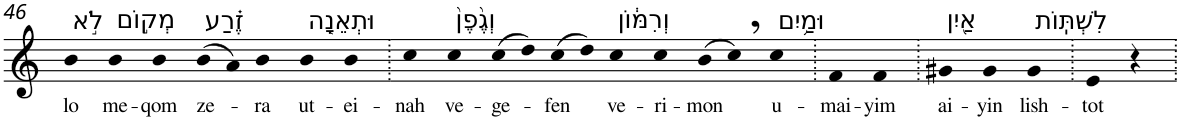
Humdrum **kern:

**kern	**text
*part1	*part1
*staff1	*staff1
*I"Piano	*
*I'Pno	*
!!LO:PB:g=z
*clefG2	*
*k[]	*
=46	=46
!LO:TX:a:t=לֹ֣א	!
!	!LO:LY:b
4b	lo
!LO:TX:a:t=מְק֣וֹם	!
!	!LO:LY:b
4b	me-
!	!LO:LY:b
4b	-qom
!LO:TX:a:t=זֶ֗רַע	!
!	!LO:LY:b
(>8b	ze-
8a)	.
!	!LO:LY:b
4b	-ra
!LO:TX:a:t=וּתְאֵנָ֤ה	!
!	!LO:LY:b
4b	ut-
!	!LO:LY:b
4b	-ei-
=47.	=47.
!	!LO:LY:b
4cc	-nah
!LO:TX:a:t=וְגֶ֙פֶן֙	!
!	!LO:LY:b
4cc	ve-
!	!LO:LY:b
(>8cc	-ge-
8dd)	.
!	!LO:LY:b
(>8cc	-fen
8dd)	.
!LO:TX:a:t=וְרִמּ֔וֹן	!
!	!LO:LY:b
4cc	ve-
!	!LO:LY:b
4cc	-ri-
!	!LO:LY:b
(>8b	-mon
8cc,)	.
!LO:TX:a:t=וּמַ֥יִם	!
!	!LO:LY:b
4cc	u-
=48.	=48.
!	!LO:LY:b
4f	-mai-
!	!LO:LY:b
4f	-yim
=49.	=49.
!LO:TX:a:t=אַ֖יִן	!
!	!LO:LY:b
4g#X	ai-
!	!LO:LY:b
4g#	-yin
!LO:TX:a:t=לִשְׁתּֽוֹת	!
!	!LO:LY:b
4g#	lish-
=50.	=50.
!	!LO:LY:b
4e	-tot
4r	.
=.	=.
*-	*-
